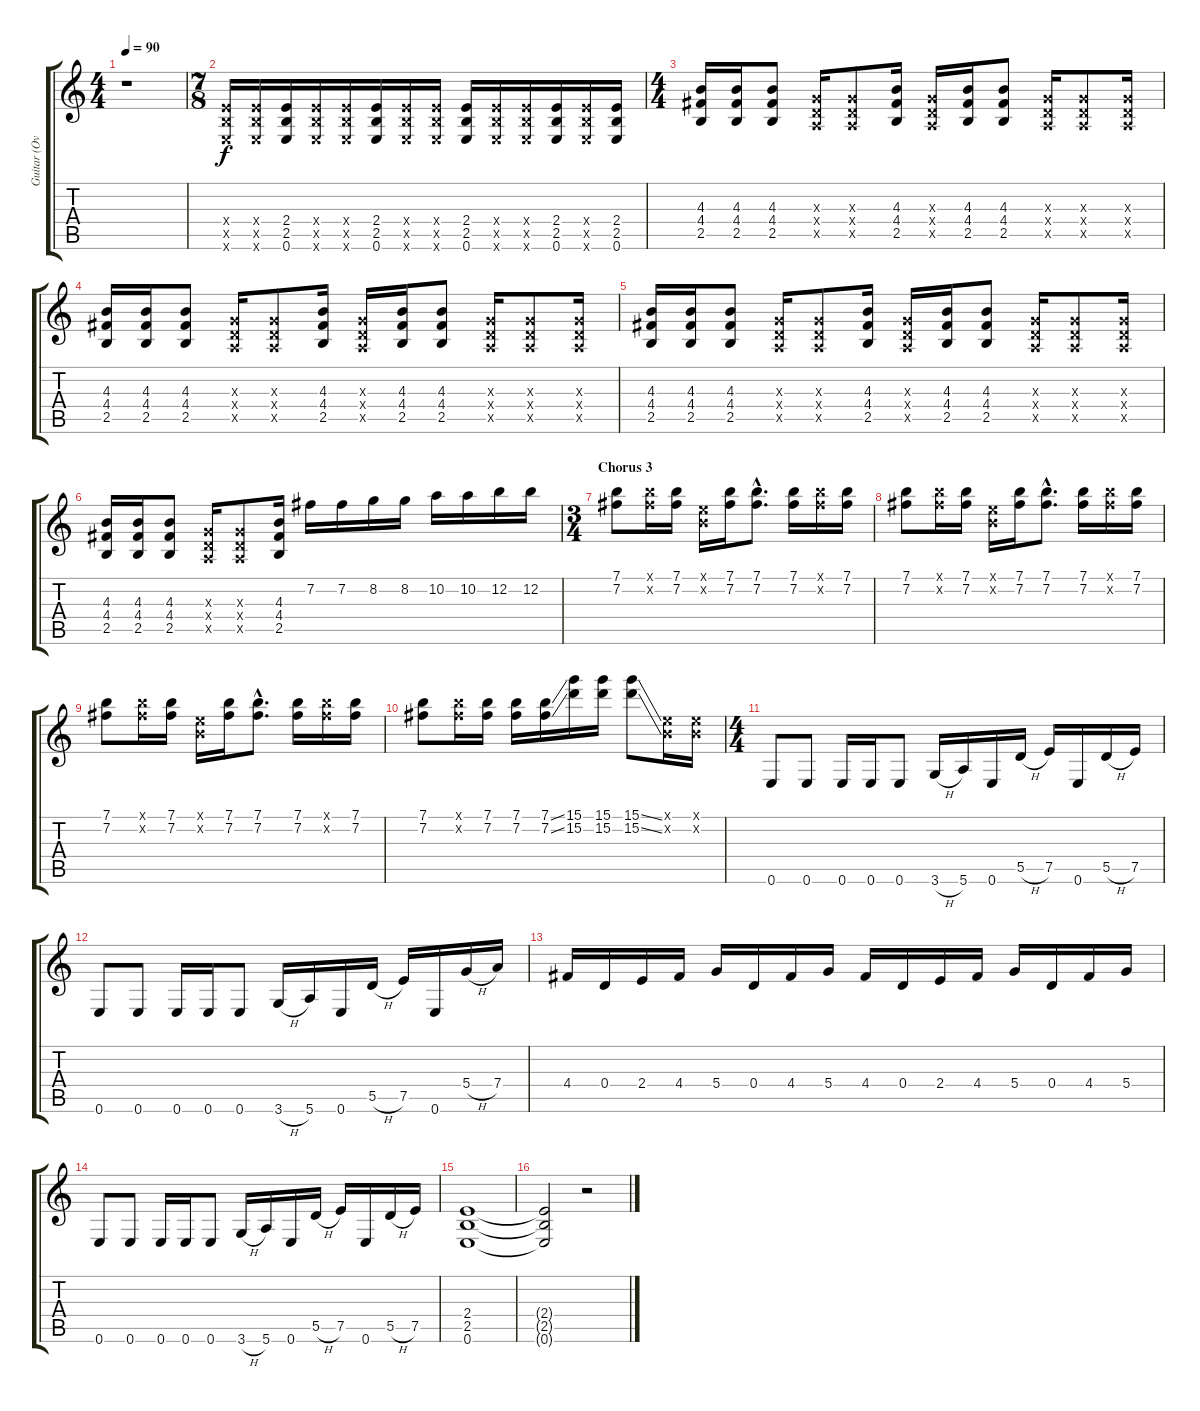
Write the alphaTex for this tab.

\track ("Guitar (Overdrive)" "Guitar (Ov") {instrument overdrivenguitar}
\staff {score tabs}
\tuning (E4 B3 G3 D3 A2 E2) {hide}
\ts (4 4)
\tempo 90
\clef g2
\ks c
r.1{dy f} |
\ts (7 8)
(2.4{x} 2.5{x} 0.6{x}).16 (2.4{x} 2.5{x} 0.6{x}).16 (2.4 2.5 0.6).16 (2.4{x} 2.5{x} 0.6{x}).16 (2.4{x} 2.5{x} 0.6{x}).16 (2.4 2.5 0.6).16 (2.4{x} 2.5{x} 0.6{x}).16 (2.4{x} 2.5{x} 0.6{x}).16 (2.4 2.5 0.6).16 (2.4{x} 2.5{x} 0.6{x}).16 (2.4{x} 2.5{x} 0.6{x}).16 (2.4 2.5 0.6).16 (2.4{x} 2.5{x} 0.6{x}).16 (2.4 2.5 0.6).16 |
\ts (4 4)
(4.3 4.4 2.5).16 (4.3 4.4 2.5).16 (4.3 4.4 2.5).8 (0.3{x} 0.4{x} 0.5{x}).16 (0.3{x} 0.4{x} 0.5{x}).8 (4.3 4.4 2.5).16 (0.3{x} 0.4{x} 0.5{x}).16 (4.3 4.4 2.5).16 (4.3 4.4 2.5).8 (0.3{x} 0.4{x} 0.5{x}).16 (0.3{x} 0.4{x} 0.5{x}).8 (0.3{x} 0.4{x} 0.5{x}).16 |
(4.3 4.4 2.5).16 (4.3 4.4 2.5).16 (4.3 4.4 2.5).8 (0.3{x} 0.4{x} 0.5{x}).16 (0.3{x} 0.4{x} 0.5{x}).8 (4.3 4.4 2.5).16 (0.3{x} 0.4{x} 0.5{x}).16 (4.3 4.4 2.5).16 (4.3 4.4 2.5).8 (0.3{x} 0.4{x} 0.5{x}).16 (0.3{x} 0.4{x} 0.5{x}).8 (0.3{x} 0.4{x} 0.5{x}).16 |
(4.3 4.4 2.5).16 (4.3 4.4 2.5).16 (4.3 4.4 2.5).8 (0.3{x} 0.4{x} 0.5{x}).16 (0.3{x} 0.4{x} 0.5{x}).8 (4.3 4.4 2.5).16 (0.3{x} 0.4{x} 0.5{x}).16 (4.3 4.4 2.5).16 (4.3 4.4 2.5).8 (0.3{x} 0.4{x} 0.5{x}).16 (0.3{x} 0.4{x} 0.5{x}).8 (0.3{x} 0.4{x} 0.5{x}).16 |
(4.3 4.4 2.5).16 (4.3 4.4 2.5).16 (4.3 4.4 2.5).8 (0.3{x} 0.4{x} 0.5{x}).16 (0.3{x} 0.4{x} 0.5{x}).8 (4.3 4.4 2.5).16 7.2.16 7.2.16 8.2.16 8.2.16 10.2.16 10.2.16 12.2.16 12.2.16 |
\ts (3 4)
\section ("" "Chorus 3")
(7.1 7.2).8 (7.1{x} 7.2{x}).16 (7.1 7.2).16 (0.1{x} 0.2{x}).16 (7.1 7.2).16 (7.1{hac} 7.2{hac}).8{d} (7.1 7.2).16 (7.1{x} 7.2{x}).16 (7.1 7.2).16 |
(7.1 7.2).8 (7.1{x} 7.2{x}).16 (7.1 7.2).16 (0.1{x} 0.2{x}).16 (7.1 7.2).16 (7.1{hac} 7.2{hac}).8{d} (7.1 7.2).16 (7.1{x} 7.2{x}).16 (7.1 7.2).16 |
(7.1 7.2).8 (7.1{x} 7.2{x}).16 (7.1 7.2).16 (0.1{x} 0.2{x}).16 (7.1 7.2).16 (7.1{hac} 7.2{hac}).8{d} (7.1 7.2).16 (7.1{x} 7.2{x}).16 (7.1 7.2).16 |
(7.1 7.2).8 (7.1{x} 7.2{x}).16 (7.1 7.2).16 (7.1 7.2).16 (7.1{ss} 7.2{ss}).16 (15.1 15.2).16 (15.1 15.2).16 (15.1{ss} 15.2{ss}).8 (0.1{x} 0.2{x}).16 (0.1{x} 0.2{x}).16 |
\ts (4 4)
0.6.8 0.6.8 0.6.16 0.6.16 0.6.8 3.6{h}.16 5.6.16 0.6.16 5.5{h}.16 7.5.16 0.6.16 5.5{h}.16 7.5.16 |
0.6.8 0.6.8 0.6.16 0.6.16 0.6.8 3.6{h}.16 5.6.16 0.6.16 5.5{h}.16 7.5.16 0.6.16 5.4{h}.16 7.4.16 |
4.4.16 0.4.16 2.4.16 4.4.16 5.4.16 0.4.16 4.4.16 5.4.16 4.4.16 0.4.16 2.4.16 4.4.16 5.4.16 0.4.16 4.4.16 5.4.16 |
0.6.8 0.6.8 0.6.16 0.6.16 0.6.8 3.6{h}.16 5.6.16 0.6.16 5.5{h}.16 7.5.16 0.6.16 5.5{h}.16 7.5.16 |
(2.4 2.5 0.6).1 |
(2.4{t} 2.5{t} 0.6{t}).2 r.2
